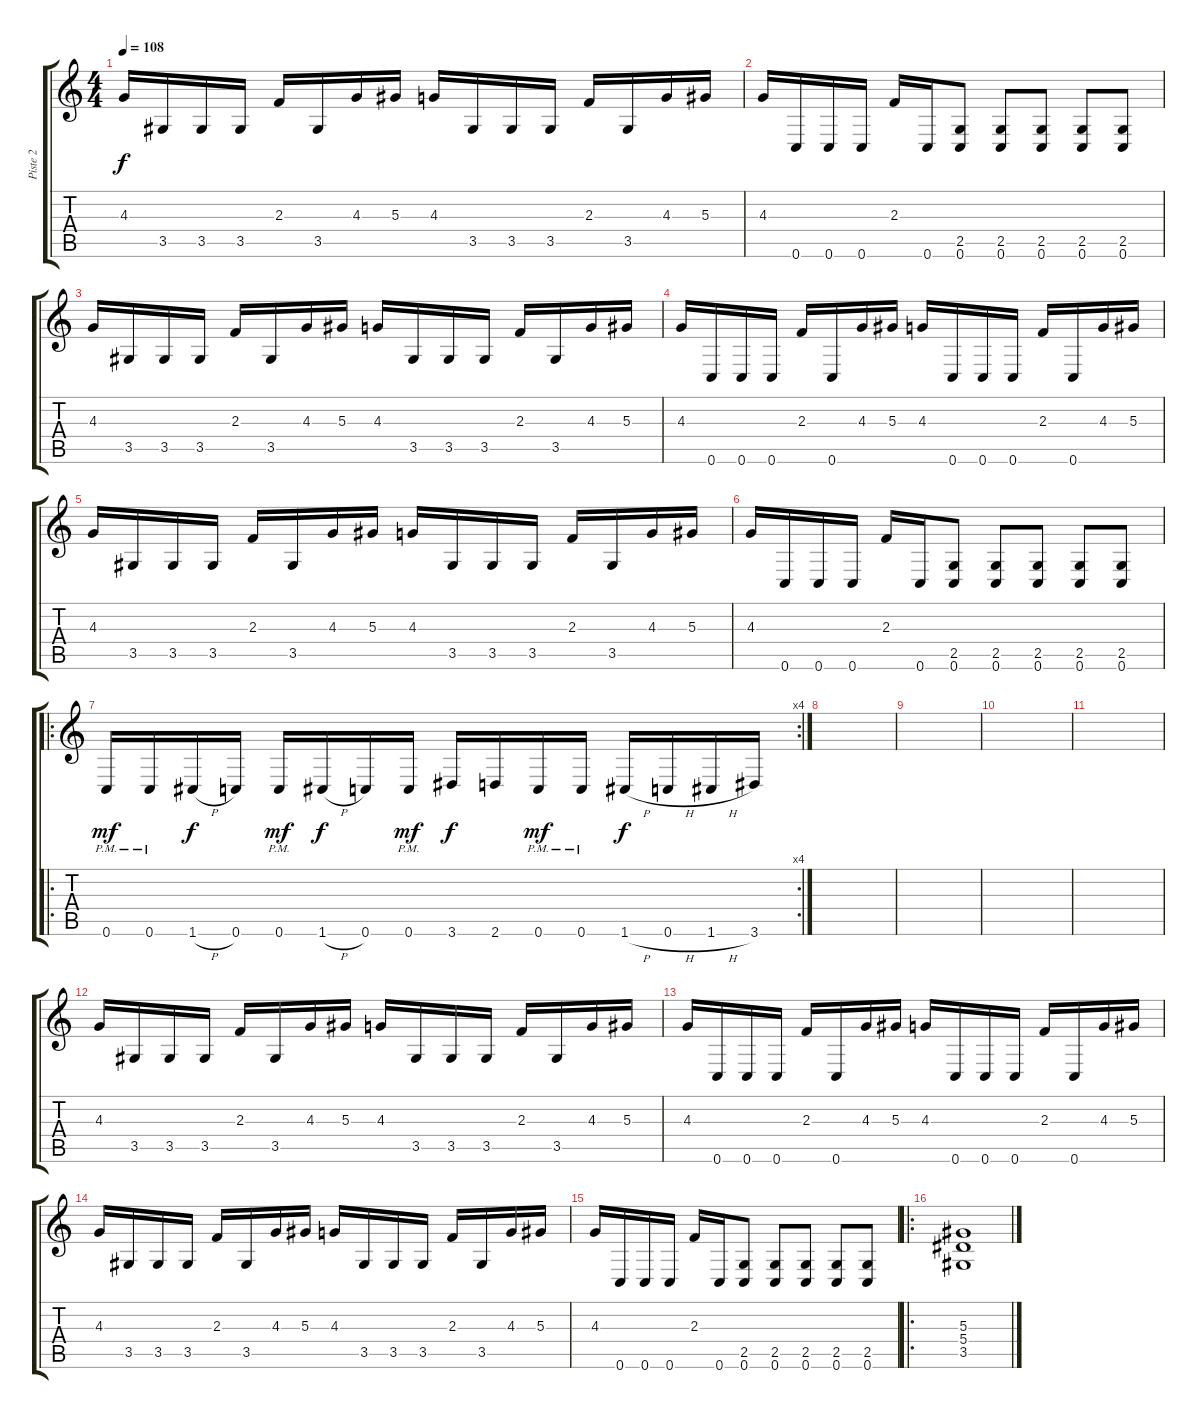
\track ("Piste 2" "Piste 2") {instrument distortionguitar}
\staff {score tabs}
\tuning (C4 G3 Eb3 Bb2 F2 C2) {hide}
\ts (4 4)
\tempo 108
\clef g2
\ks c
4.3.16{dy f} 3.5.16 3.5.16 3.5.16 2.3.16 3.5.16 4.3.16 5.3.16 4.3.16 3.5.16 3.5.16 3.5.16 2.3.16 3.5.16 4.3.16 5.3.16 |
4.3.16 0.6.16 0.6.16 0.6.16 2.3.16 0.6.16 (2.5 0.6).8 (2.5 0.6).8 (2.5 0.6).8 (2.5 0.6).8 (2.5 0.6).8 |
4.3.16 3.5.16 3.5.16 3.5.16 2.3.16 3.5.16 4.3.16 5.3.16 4.3.16 3.5.16 3.5.16 3.5.16 2.3.16 3.5.16 4.3.16 5.3.16 |
4.3.16 0.6.16 0.6.16 0.6.16 2.3.16 0.6.16 4.3.16 5.3.16 4.3.16 0.6.16 0.6.16 0.6.16 2.3.16 0.6.16 4.3.16 5.3.16 |
4.3.16 3.5.16 3.5.16 3.5.16 2.3.16 3.5.16 4.3.16 5.3.16 4.3.16 3.5.16 3.5.16 3.5.16 2.3.16 3.5.16 4.3.16 5.3.16 |
4.3.16 0.6.16 0.6.16 0.6.16 2.3.16 0.6.16 (2.5 0.6).8 (2.5 0.6).8 (2.5 0.6).8 (2.5 0.6).8 (2.5 0.6).8 |
\ro
\rc 4
0.6{pm}.16{dy mf} 0.6{pm}.16 1.6{h}.16{dy f} 0.6.16 0.6{pm}.16{dy mf} 1.6{h}.16{dy f} 0.6.16 0.6{pm}.16{dy mf} 3.6.16{dy f} 2.6.16 0.6{pm}.16{dy mf} 0.6{pm}.16 1.6{h}.16{dy f} 0.6{h}.16 1.6{h}.16 3.6.16 |
|
|
|
|
4.3.16 3.5.16 3.5.16 3.5.16 2.3.16 3.5.16 4.3.16 5.3.16 4.3.16 3.5.16 3.5.16 3.5.16 2.3.16 3.5.16 4.3.16 5.3.16 |
4.3.16 0.6.16 0.6.16 0.6.16 2.3.16 0.6.16 4.3.16 5.3.16 4.3.16 0.6.16 0.6.16 0.6.16 2.3.16 0.6.16 4.3.16 5.3.16 |
4.3.16 3.5.16 3.5.16 3.5.16 2.3.16 3.5.16 4.3.16 5.3.16 4.3.16 3.5.16 3.5.16 3.5.16 2.3.16 3.5.16 4.3.16 5.3.16 |
4.3.16 0.6.16 0.6.16 0.6.16 2.3.16 0.6.16 (2.5 0.6).8 (2.5 0.6).8 (2.5 0.6).8 (2.5 0.6).8 (2.5 0.6).8 |
\ro
(5.3 5.4 3.5).1
